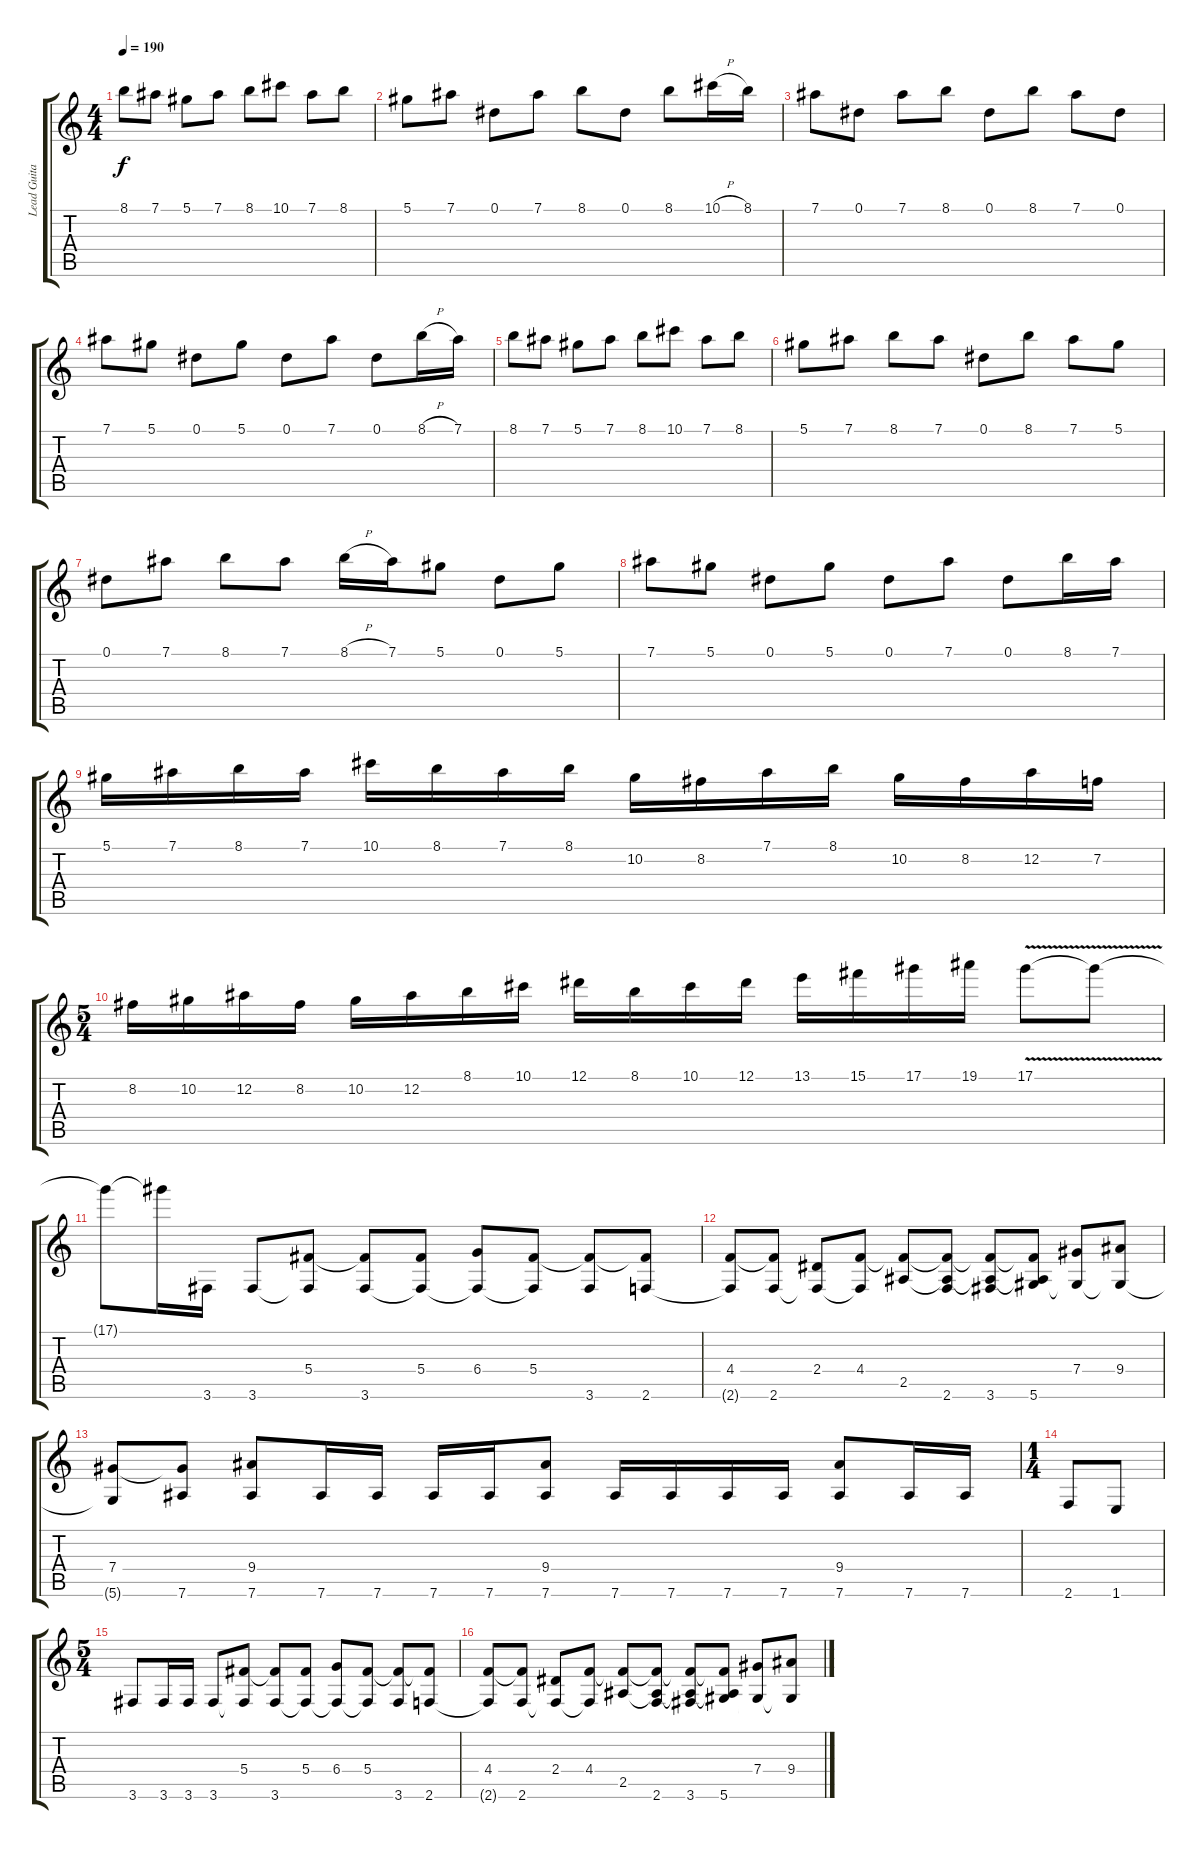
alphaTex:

\track ("Lead Guitar" "Lead Guita") {instrument distortionguitar}
\staff {score tabs}
\tuning (Eb4 Bb3 Gb3 Db3 Ab2 Eb2) {hide}
\ts (4 4)
\tempo 190
\clef g2
\ks c
8.1.8{dy f} 7.1.8 5.1.8 7.1.8 8.1.8 10.1.8 7.1.8 8.1.8 |
5.1.8 7.1.8 0.1.8 7.1.8 8.1.8 0.1.8 8.1.8 10.1{h}.16 8.1.16 |
7.1.8 0.1.8 7.1.8 8.1.8 0.1.8 8.1.8 7.1.8 0.1.8 |
7.1.8 5.1.8 0.1.8 5.1.8 0.1.8 7.1.8 0.1.8 8.1{h}.16 7.1.16 |
8.1.8 7.1.8 5.1.8 7.1.8 8.1.8 10.1.8 7.1.8 8.1.8 |
5.1.8 7.1.8 8.1.8 7.1.8 0.1.8 8.1.8 7.1.8 5.1.8 |
0.1.8 7.1.8 8.1.8 7.1.8 8.1{h}.16 7.1.16 5.1.8 0.1.8 5.1.8 |
7.1.8 5.1.8 0.1.8 5.1.8 0.1.8 7.1.8 0.1.8 8.1.16 7.1.16 |
5.1.16 7.1.16 8.1.16 7.1.16 10.1.16 8.1.16 7.1.16 8.1.16 10.2.16 8.2.16 7.1.16 8.1.16 10.2.16 8.2.16 12.2.16 7.2.16 |
\ts (5 4)
8.2.16 10.2.16 12.2.16 8.2.16 10.2.16 12.2.16 8.1.16 10.1.16 12.1.16 8.1.16 10.1.16 12.1.16 13.1.16 15.1.16 17.1.16 19.1.16 17.1{v}.8 17.1{t}.8 |
17.1{t}.8 17.1{t}.16 3.6.16 3.6.8 (5.4 3.6{t}).8 (5.4{t} 3.6).8 (5.4 3.6{t}).8 (6.4 3.6{t}).8 (5.4 3.6{t}).8 (5.4{t} 3.6).8 (5.4{t} 2.6).8 |
(4.4 2.6{t}).8 (4.4{t} 2.6).8 (2.4 2.6{t}).8 (4.4 2.6{t}).8 (4.4{t} 2.5).8 (4.4{t} 2.5{t} 2.6).8 (4.4{t} 2.5{t} 3.6).8 (4.4{t} 2.5{t} 5.6).8 (7.4 5.6{t}).8 (9.4 5.6{t}).8 |
(7.4 5.6{t}).8 (7.4{t} 7.6).8 (9.4 7.6).8 7.6.16 7.6.16 7.6.16 7.6.16 (9.4 7.6).8 7.6.16 7.6.16 7.6.16 7.6.16 (9.4 7.6).8 7.6.16 7.6.16 |
\ts (1 4)
2.6.8 1.6.8 |
\ts (5 4)
3.6.8 3.6.16 3.6.16 3.6.8 (5.4 3.6{t}).8 (5.4{t} 3.6).8 (5.4 3.6{t}).8 (6.4 3.6{t}).8 (5.4 3.6{t}).8 (5.4{t} 3.6).8 (5.4{t} 2.6).8 |
(4.4 2.6{t}).8 (4.4{t} 2.6).8 (2.4 2.6{t}).8 (4.4 2.6{t}).8 (4.4{t} 2.5).8 (4.4{t} 2.5{t} 2.6).8 (4.4{t} 2.5{t} 3.6).8 (4.4{t} 2.5{t} 5.6).8 (7.4 5.6{t}).8 (9.4 5.6{t}).8
